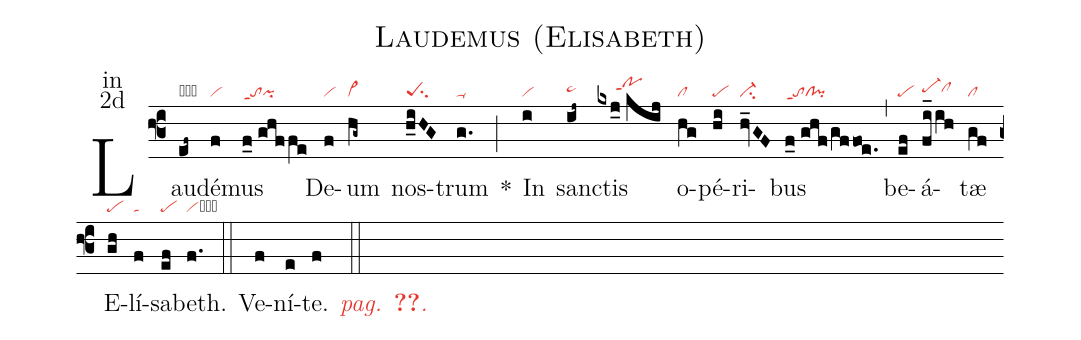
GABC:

name:Laudemus (Elisabeth);
office-part:in;
mode:2d;
nabc-lines:1;
%%
(f3) Lau(ef~|obpe~)dé(f|vi)mus(f_0//ghf/fe|toppt1pi) De(f|vi)um(hg~|vi>) nos(h_iHG|peSsu2)trum(g.|ta-) <sp>*</sp>(;) In(i|vi) san(ij~|pe~hh)ctis(kxj_0//kij|/////pohjppt1) o(hg|cl)pé(hi|pe)ri(hv_GF|ci-)bus(f_0//ghf/gffoe.|toppt1cl!pi) (,) be(ef|pe)á(fi_ih|pe-hhclhh)tæ(gf|cl) E(gh|pe)lí(f|ta)sa(ef|pe)beth.(f.|vicb) (::) <nlba>Ve(f)ní(e)t{e}. <c><i>pag. <v>\pageref{M-ORIP2d}</v>.</i></c></nlba>(f ::)
